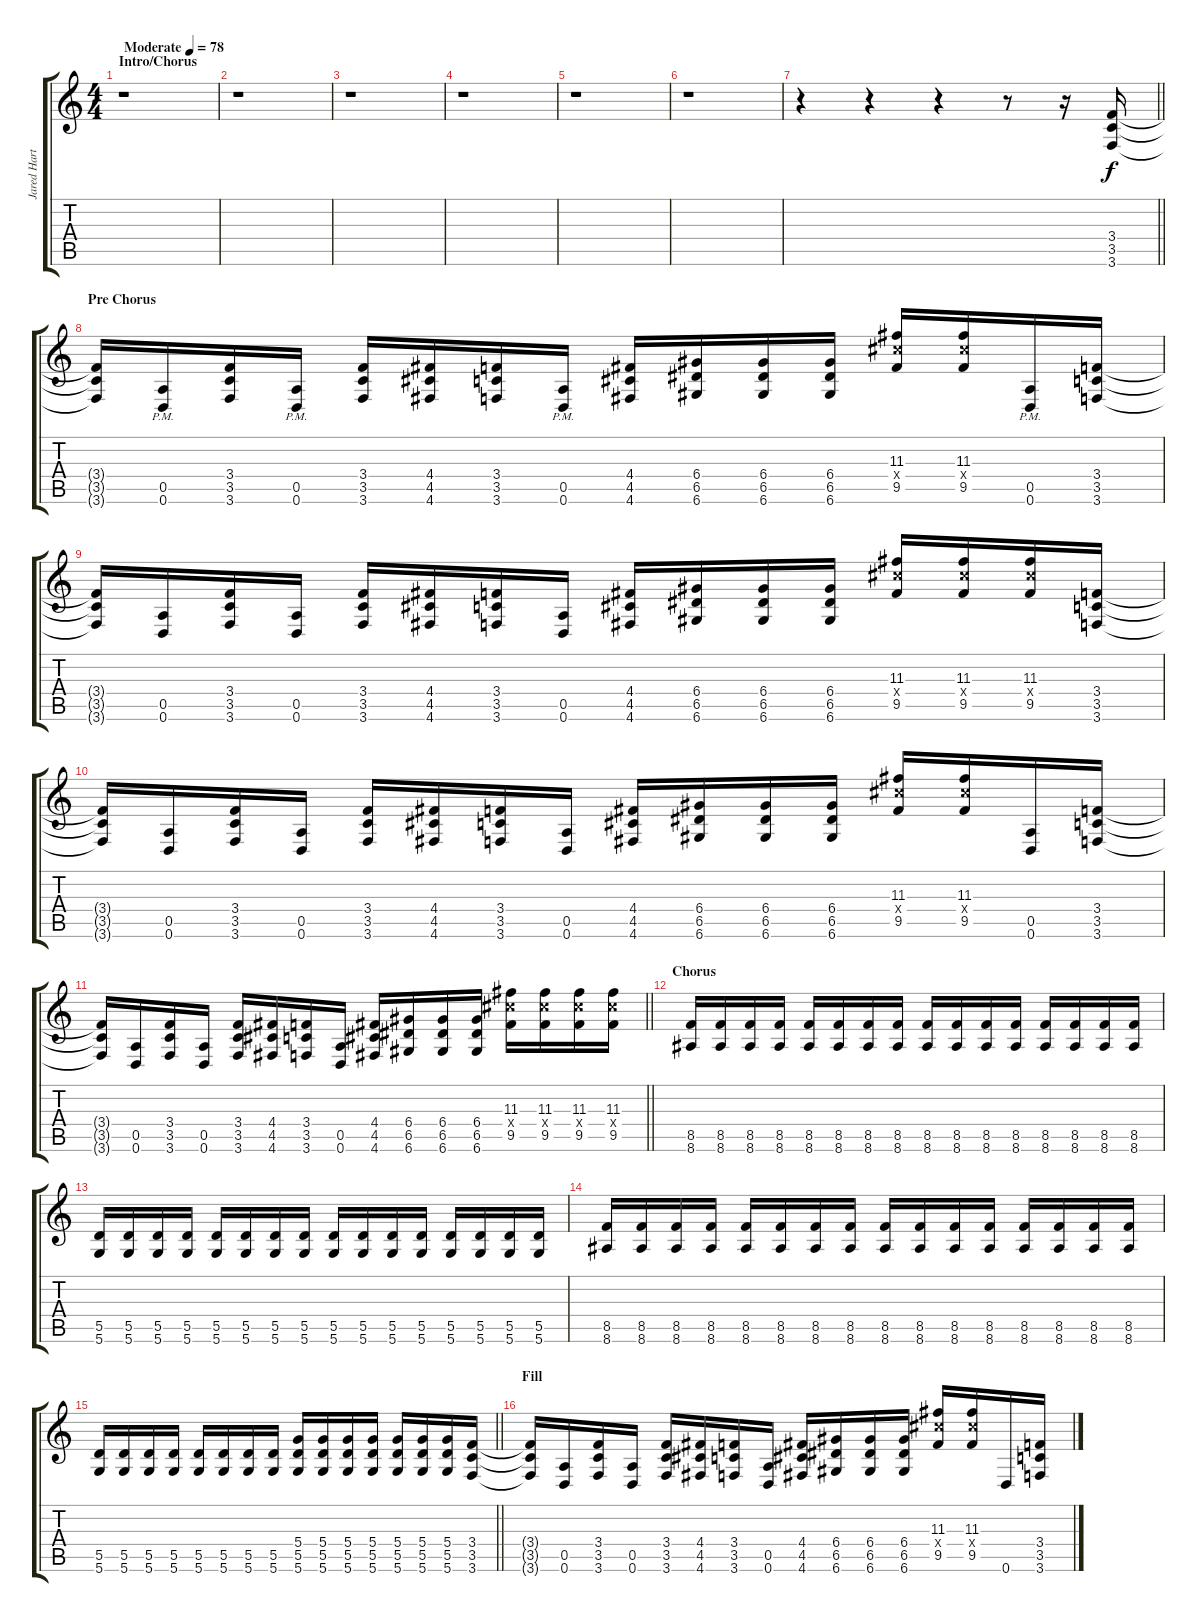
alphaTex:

\track ("Jared Hartmann" "Jared Hart") {instrument distortionguitar}
\staff {score tabs}
\tuning (E4 B3 G3 D3 A2 D2) {hide}
\ts (4 4)
\section ("" "Intro/Chorus")
\tempo (78 "Moderate")
\clef g2
\ks c
r.1{dy f instrument distortionguitar} |
r.1 |
r.1 |
r.1 |
r.1 |
r.1 |
\barLineRight lightlight
r.4 r.4 r.4 r.8 r.16 (3.4 3.5 3.6).16 |
\section ("" "Pre Chorus")
(3.4{t} 3.5{t} 3.6{t}).16 (0.5{pm} 0.6{pm}).16 (3.4 3.5 3.6).16 (0.5{pm} 0.6{pm}).16 (3.4 3.5 3.6).16 (4.4 4.5 4.6).16 (3.4 3.5 3.6).16 (0.5{pm} 0.6{pm}).16 (4.4 4.5 4.6).16 (6.4 6.5 6.6).16 (6.4 6.5 6.6).16 (6.4 6.5 6.6).16 (11.3 11.4{x} 9.5).16 (11.3 11.4{x} 9.5).16 (0.5{pm} 0.6{pm}).16 (3.4 3.5 3.6).16 |
(3.4{t} 3.5{t} 3.6{t}).16 (0.5 0.6).16 (3.4 3.5 3.6).16 (0.5 0.6).16 (3.4 3.5 3.6).16 (4.4 4.5 4.6).16 (3.4 3.5 3.6).16 (0.5 0.6).16 (4.4 4.5 4.6).16 (6.4 6.5 6.6).16 (6.4 6.5 6.6).16 (6.4 6.5 6.6).16 (11.3 11.4{x} 9.5).16 (11.3 11.4{x} 9.5).16 (11.3 11.4{x} 9.5).16 (3.4 3.5 3.6).16 |
(3.4{t} 3.5{t} 3.6{t}).16 (0.5 0.6).16 (3.4 3.5 3.6).16 (0.5 0.6).16 (3.4 3.5 3.6).16 (4.4 4.5 4.6).16 (3.4 3.5 3.6).16 (0.5 0.6).16 (4.4 4.5 4.6).16 (6.4 6.5 6.6).16 (6.4 6.5 6.6).16 (6.4 6.5 6.6).16 (11.3 11.4{x} 9.5).16 (11.3 11.4{x} 9.5).16 (0.5 0.6).16 (3.4 3.5 3.6).16 |
\barLineRight lightlight
(3.4{t} 3.5{t} 3.6{t}).16 (0.5 0.6).16 (3.4 3.5 3.6).16 (0.5 0.6).16 (3.4 3.5 3.6).16 (4.4 4.5 4.6).16 (3.4 3.5 3.6).16 (0.5 0.6).16 (4.4 4.5 4.6).16 (6.4 6.5 6.6).16 (6.4 6.5 6.6).16 (6.4 6.5 6.6).16 (11.3 11.4{x} 9.5).16 (11.3 11.4{x} 9.5).16 (11.3 11.4{x} 9.5).16 (11.3 11.4{x} 9.5).16 |
\section ("" "Chorus")
(8.5 8.6).16 (8.5 8.6).16 (8.5 8.6).16 (8.5 8.6).16 (8.5 8.6).16 (8.5 8.6).16 (8.5 8.6).16 (8.5 8.6).16 (8.5 8.6).16 (8.5 8.6).16 (8.5 8.6).16 (8.5 8.6).16 (8.5 8.6).16 (8.5 8.6).16 (8.5 8.6).16 (8.5 8.6).16 |
(5.5 5.6).16 (5.5 5.6).16 (5.5 5.6).16 (5.5 5.6).16 (5.5 5.6).16 (5.5 5.6).16 (5.5 5.6).16 (5.5 5.6).16 (5.5 5.6).16 (5.5 5.6).16 (5.5 5.6).16 (5.5 5.6).16 (5.5 5.6).16 (5.5 5.6).16 (5.5 5.6).16 (5.5 5.6).16 |
(8.5 8.6).16 (8.5 8.6).16 (8.5 8.6).16 (8.5 8.6).16 (8.5 8.6).16 (8.5 8.6).16 (8.5 8.6).16 (8.5 8.6).16 (8.5 8.6).16 (8.5 8.6).16 (8.5 8.6).16 (8.5 8.6).16 (8.5 8.6).16 (8.5 8.6).16 (8.5 8.6).16 (8.5 8.6).16 |
\barLineRight lightlight
(5.5 5.6).16 (5.5 5.6).16 (5.5 5.6).16 (5.5 5.6).16 (5.5 5.6).16 (5.5 5.6).16 (5.5 5.6).16 (5.5 5.6).16 (5.4 5.5 5.6).16 (5.4 5.5 5.6).16 (5.4 5.5 5.6).16 (5.4 5.5 5.6).16 (5.4 5.5 5.6).16 (5.4 5.5 5.6).16 (5.4 5.5 5.6).16 (3.4 3.5 3.6).16 |
\section ("" "Fill")
(3.4{t} 3.5{t} 3.6{t}).16 (0.5 0.6).16 (3.4 3.5 3.6).16 (0.5 0.6).16 (3.4 3.5 3.6).16 (4.4 4.5 4.6).16 (3.4 3.5 3.6).16 (0.5 0.6).16 (4.4 4.5 4.6).16 (6.4 6.5 6.6).16 (6.4 6.5 6.6).16 (6.4 6.5 6.6).16 (11.3 11.4{x} 9.5).16 (11.3 11.4{x} 9.5).16 0.6.16 (3.4 3.5 3.6).16
